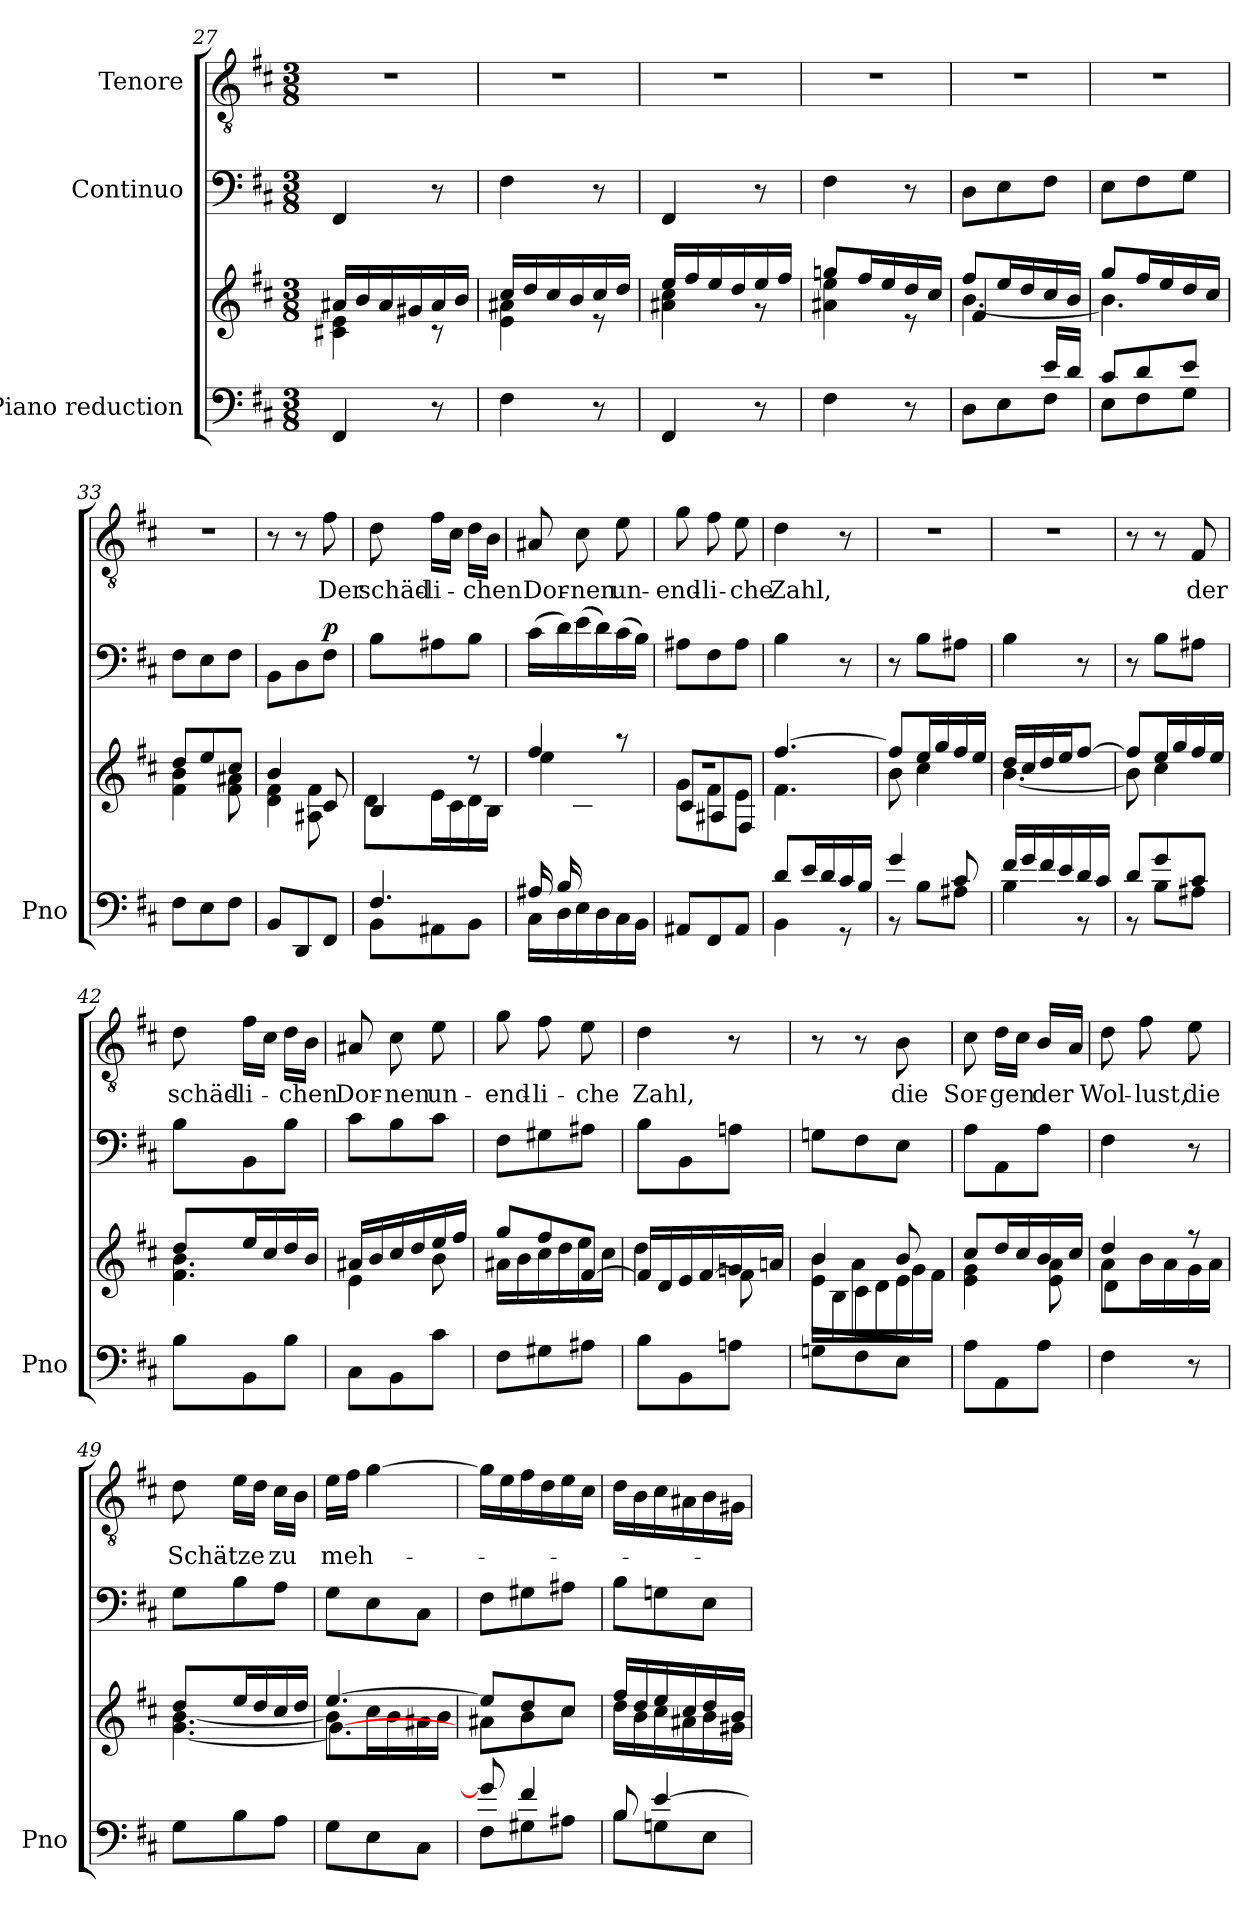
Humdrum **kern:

**kern	**kern	**kern	**dynam	**kern	**text
*part3	*part3	*part2	*part2	*part1	*part1
*staff4	*staff3	*staff2	*staff2	*staff1	*staff1
*I"Piano reduction	*	*I"Continuo	*	*I"Tenore	*
*I'Pno	*	*	*	*	*
*clefF4	*clefG2	*clefF4	*	*clefGv2	*
*k[f#c#]	*k[f#c#]	*k[f#c#]	*	*k[f#c#]	*
*M3/8	*M3/8	*M3/8	*	*M3/8	*
=27	=27	=27	=27	=27	=27
*	*^	*	*	*	*
4FF#/	16a#X/LL	4c#X\ 4e\	4FF#/	.	4.r	.
.	16b/	.	.	.	.	.
.	16a#/	.	.	.	.	.
.	16g#X/	.	.	.	.	.
8r	16a#/	8r	8r	.	.	.
.	16b/JJ	.	.	.	.	.
=28	=28	=28	=28	=28	=28	=28
4F#\	16cc#/LL	4e\ 4a#X\	4F#\	.	4.r	.
.	16dd/	.	.	.	.	.
.	16cc#/	.	.	.	.	.
.	16b/	.	.	.	.	.
8r	16cc#/	8r	8r	.	.	.
.	16dd/JJ	.	.	.	.	.
=29	=29	=29	=29	=29	=29	=29
4FF#/	16ee/LL	4a#X\ 4cc#\	4FF#/	.	4.r	.
.	16ff#/	.	.	.	.	.
.	16ee/	.	.	.	.	.
.	16dd/	.	.	.	.	.
8r	16ee/	8r	8r	.	.	.
.	16ff#/JJ	.	.	.	.	.
=30	=30	=30	=30	=30	=30	=30
4F#\	8ggn/L	4a#X\ 4ee\	4F#\	.	4.r	.
.	16ff#/L	.	.	.	.	.
.	16ee/	.	.	.	.	.
8r	16dd/	8r	8r	.	.	.
.	16cc#/JJ	.	.	.	.	.
=31	=31	=31	=31	=31	=31	=31
*^	*	*^	*	*	*	*
4ryy	8D\L	8ff#/L	[4.b\	4f#/	8D\L	.	4.r	.
.	8E\	16ee/L	.	.	8E\	.	.	.
.	.	16dd/	.	.	.	.	.	.
16e/LL	8F#\J	16cc#/	.	8ryy	8F#\J	.	.	.
16d/JJ	.	16b/JJ	.	.	.	.	.	.
*	*	*	*v	*v	*	*	*	*
=32	=32	=32	=32	=32	=32	=32	=32
8c#/L	8E\L	8gg/L	4.b\]	8E\L	.	4.r	.
8d/	8F#\	16ff#/L	.	8F#\	.	.	.
.	.	16ee/	.	.	.	.	.
8e/J	8G\J	16dd/	.	8G\J	.	.	.
.	.	16cc#/JJ	.	.	.	.	.
*v	*v	*	*	*	*	*	*
=33	=33	=33	=33	=33	=33	=33
8F#\L	8dd/L	4f#\ 4b\	8F#\L	.	4.r	.
8E\	8ee/	.	8E\	.	.	.
8F#\J	8cc#/J	8f#\ 8a#X\	8F#\J	.	.	.
=34	=34	=34	=34	=34	=34	=34
8BB/L	4b/	4d\ 4f#\	8BB\L	.	8r	.
8DD/	.	.	8D\	.	8r	.
!	!	!	!	!LO:DY:a	!	!LO:LY:b
8FF#/J	8c#/	8A#X\ 8f#\	8F#\J	p	8f#\	Der
=35	=35	=35	=35	=35	=35	=35
*^	*	*	*	*	*	*
!	!	!	!	!	!	!	!LO:LY:b
4.F#/	8BB\L	4B/	8d\L	8B\L	.	8d\	schäd-
!	!	!	!	!	!	!	!LO:LY:b
.	8AA#X\	.	16e\L	8A#X\	.	16f#\LL	-li-
.	.	.	16c#\	.	.	16c#\JJ	.
!	!	!	!	!	!	!	!LO:LY:b
.	8BB\J	8r	16d\	8B\J	.	16d\LL	-chen
.	.	.	16B\JJ	.	.	16B\JJ	.
!!LO:LB:g=z
=36	=36	=36	=36	=36	=36	=36	=36
*	*	*	*^	*	*	*	*
!	!	!	!	!	!	!	!	!LO:LY:b
16A#X/LL	16C#\LL	4ff#/	4ee\	8ryy	(16c#\LL	.	8A#X/	Dor-
16B/	16D\	.	.	.	16d\)	.	.	.
!	!	!	!	!	!	!	!	!LO:LY:b
4ryy	16E\	.	.	16c#\	(16e\	.	8c#\	-nen
.	16D\	.	.	16d\	16d\)	.	.	.
!	!	!	!	!	!	!	!	!LO:LY:b
.	16C#\	8r	8ryy	16e\	(16c#\	.	8e\	un-
.	16BB\JJ	.	.	16f#\JJ	16B\JJ)	.	.	.
=37	=37	=37	=37	=37	=37	=37	=37	=37
!	!	!	!	!	!	!	!	!LO:LY:b
*v	*v	*	*	*	*	*	*	*
8AA#X/L	4.r	8g\L	8c#/L	8A#X\L	.	8g\	-end-
!	!	!	!	!	!	!	!LO:LY:b
8FF#/	.	8f#\	8A#X/	8F#\	.	8f#\	-li-
!	!	!	!	!	!	!	!LO:LY:b
8AA#/J	.	8e\J	8F#/J	8A#\J	.	8e\	-che
=38	=38	=38	=38	=38	=38	=38	=38
*^	*	*	*	*	*	*	*
!	!	!	!	!	!	!	!	!LO:LY:b
*	*	*	*v	*v	*	*	*	*
8d/L	4BB\	[4.ff#/	4.f#\	4B\	.	4d\	Zahl,
16e/L	.	.	.	.	.	.	.
16d/	.	.	.	.	.	.	.
16c#/	8r	.	.	8r	.	8r	.
16B/JJ	.	.	.	.	.	.	.
=39	=39	=39	=39	=39	=39	=39	=39
4g/	8r	8ff#/L]	8b\	8r	.	4.r	.
.	8B\L	16ee/L	4cc#\	8B\L	.	.	.
.	.	16gg/	.	.	.	.	.
8c#/	8A#X\J	16ff#/	.	8A#X\J	.	.	.
.	.	16ee/JJ	.	.	.	.	.
=40	=40	=40	=40	=40	=40	=40	=40
16f#/LL	4B\	16dd/LL	[4.b\	4B\	.	4.r	.
16g/	.	16cc#/	.	.	.	.	.
16f#/	.	16dd/	.	.	.	.	.
16e/	.	16ee/J	.	.	.	.	.
16d/	8r	[8ff#/J	.	8r	.	.	.
16c#/JJ	.	.	.	.	.	.	.
=41	=41	=41	=41	=41	=41	=41	=41
8d/L	8r	8ff#/L]	8b\]	8r	.	8r	.
8g/	8B\L	16ee/L	4cc#\	8B\L	.	8r	.
.	.	16gg/	.	.	.	.	.
!	!	!	!	!	!	!	!LO:LY:b
8c#/J	8A#X\J	16ff#/	.	8A#X\J	.	8F#/	der
.	.	16ee/JJ	.	.	.	.	.
*v	*v	*	*	*	*	*	*
=42	=42	=42	=42	=42	=42	=42
!	!	!	!	!	!	!LO:LY:b
8B\L	8dd/L	4.f#\ 4.b\	8B\L	.	8d\	schäd-
!	!	!	!	!	!	!LO:LY:b
8BB\	16ee/L	.	8BB\	.	16f#\LL	-li-
.	16cc#/	.	.	.	16c#\JJ	.
!	!	!	!	!	!	!LO:LY:b
8B\J	16dd/	.	8B\J	.	16d\LL	-chen
.	16b/JJ	.	.	.	16B\JJ	.
=43	=43	=43	=43	=43	=43	=43
!	!	!	!	!	!	!LO:LY:b
8C#\L	16a#X/LL	4e\	8c#\L	.	8A#X/	Dor-
.	16b/	.	.	.	.	.
!	!	!	!	!	!	!LO:LY:b
8BB\	16cc#/	.	8B\	.	8c#\	-nen
.	16dd/	.	.	.	.	.
!	!	!	!	!	!	!LO:LY:b
8c#\J	16ee/	8b\	8c#\J	.	8e\	un-
.	16ff#/JJ	.	.	.	.	.
=44	=44	=44	=44	=44	=44	=44
!	!	!	!	!	!	!LO:LY:b
8F#\L	8gg/L	16a#X\LL	8F#\L	.	8g\	-end-
.	.	16b\	.	.	.	.
!	!	!	!	!	!	!LO:LY:b
8G#X\	8ff#/	16cc#\	8G#X\	.	8f#\	-li-
.	.	16dd\	.	.	.	.
!	!	!	!	!	!	!LO:LY:b
8A#X\J	[<8f#/J	16ee\	8A#X\J	.	8e\	-che
.	.	16cc#\JJ	.	.	.	.
=45	=45	=45	=45	=45	=45	=45
!	!	!	!	!	!	!LO:LY:b
8B\L	16f#/LL]	4dd\	8B\L	.	4d\	Zahl,
.	16d/	.	.	.	.	.
8BB\	16e/	.	8BB\	.	.	.
.	[<16f#/	.	.	.	.	.
8An\J	16gn/	8f#\]	8An\J	.	8r	.
.	16an/JJ	.	.	.	.	.
=46	=46	=46	=46	=46	=46	=46
*	*	*^	*	*	*	*
8Gn\L	4b/	16e\LL	8b\L	8Gn\L	.	8r	.
.	.	16B\	.	.	.	.	.
8F#\	.	16c#\	8a\	8F#\	.	8r	.
.	.	16d\	.	.	.	.	.
!	!	!	!	!	!	!	!LO:LY:b
8E\J	8b/	16e\	8g\J	8E\J	.	8B\	die
.	.	16f#\JJ	.	.	.	.	.
*	*	*v	*v	*	*	*	*
!!LO:PB:g=z
=47	=47	=47	=47	=47	=47	=47
!	!	!	!	!	!	!LO:LY:b
8A\L	8cc#/L	4e\ 4g\	8A\L	.	8c#\	Sor-
!	!	!	!	!	!	!LO:LY:b
8AA\	16dd/L	.	8AA\	.	16d\LL	-gen
.	16cc#/	.	.	.	16c#\JJ	.
!	!	!	!	!	!	!LO:LY:b
8A\J	16b/	8e\ 8a\	8A\J	.	16B/LL	der
.	16cc#/JJ	.	.	.	16A/JJ	.
=48	=48	=48	=48	=48	=48	=48
*	*	*^	*	*	*	*
!	!	!	!	!	!	!	!LO:LY:b
4F#\	4dd/	8a\L	4d\	4F#\	.	8d\	Wol-
!	!	!	!	!	!	!	!LO:LY:b
.	.	16b\L	.	.	.	8f#\	-lust,
.	.	16a\	.	.	.	.	.
!	!	!	!	!	!	!	!LO:LY:b
8r	8r	16g\	8ryy	8r	.	8e\	die
.	.	16a\JJ	.	.	.	.	.
*	*	*v	*v	*	*	*	*
=49	=49	=49	=49	=49	=49	=49
!	!	!	!	!	!	!LO:LY:b
8G\L	8dd/L	[4.g\ [4.b\	8G\L	.	8d\	Schä-
!	!	!	!	!	!	!LO:LY:b
8B\	16ee/L	.	8B\	.	16e\LL	-tze
.	16dd/	.	.	.	16d\JJ	.
!	!	!	!	!	!	!LO:LY:b
8A\J	16cc#/	.	8A\J	.	16c#\LL	zu
.	16dd/JJ	.	.	.	16B\JJ	.
=50	=50	=50	=50	=50	=50	=50
*	*	*^	*	*	*	*
!	!	!	!	!	!	!	!LO:LY:b
8G\L	[4.ee/	8b\L]	4.g\_	8G\L	.	16e\LL	meh-
.	.	.	.	.	.	16f#\JJ	.
8E\	.	16cc#\L	.	8E\	.	[4g\	.
.	.	16b\	.	.	.	.	.
8C#\J	.	16a#X\	.	8C#\J	.	.	.
.	.	16b\JJ	.	.	.	.	.
*	*	*v	*v	*	*	*	*
=51	=51	=51	=51	=51	=51	=51
*^	*	*	*	*	*	*
8g/]	8F#\L	8ee/L]	8a#X\L	8F#\L	.	16g\LL]	.
.	.	.	.	.	.	16e\	.
4f#/	8G#X\	8dd/	8b\	8G#X\	.	16f#\	.
.	.	.	.	.	.	16d\	.
.	8A#X\J	8cc#/J	8cc#\J	8A#X\J	.	16e\	.
.	.	.	.	.	.	16c#\JJ	.
=52	=52	=52	=52	=52	=52	=52	=52
8B/	8B\L	16ff#/LL	16dd\LL	8B\L	.	16d\LL	.
.	.	16dd/	16b\	.	.	16B\	.
[4e/	8Gn\	16ee/	16cc#\	8Gn\	.	16c#\	.
.	.	16cc#/	16a#X\	.	.	16A#X\	.
.	8E\J	16dd/	16b\	8E\J	.	16B\	.
.	.	16b/JJ	16g#X\JJ	.	.	16G#X\JJ	.
*v	*v	*	*	*	*	*	*
*	*v	*v	*	*	*	*
=	=	=	=	=	=
*-	*-	*-	*-	*-	*-
